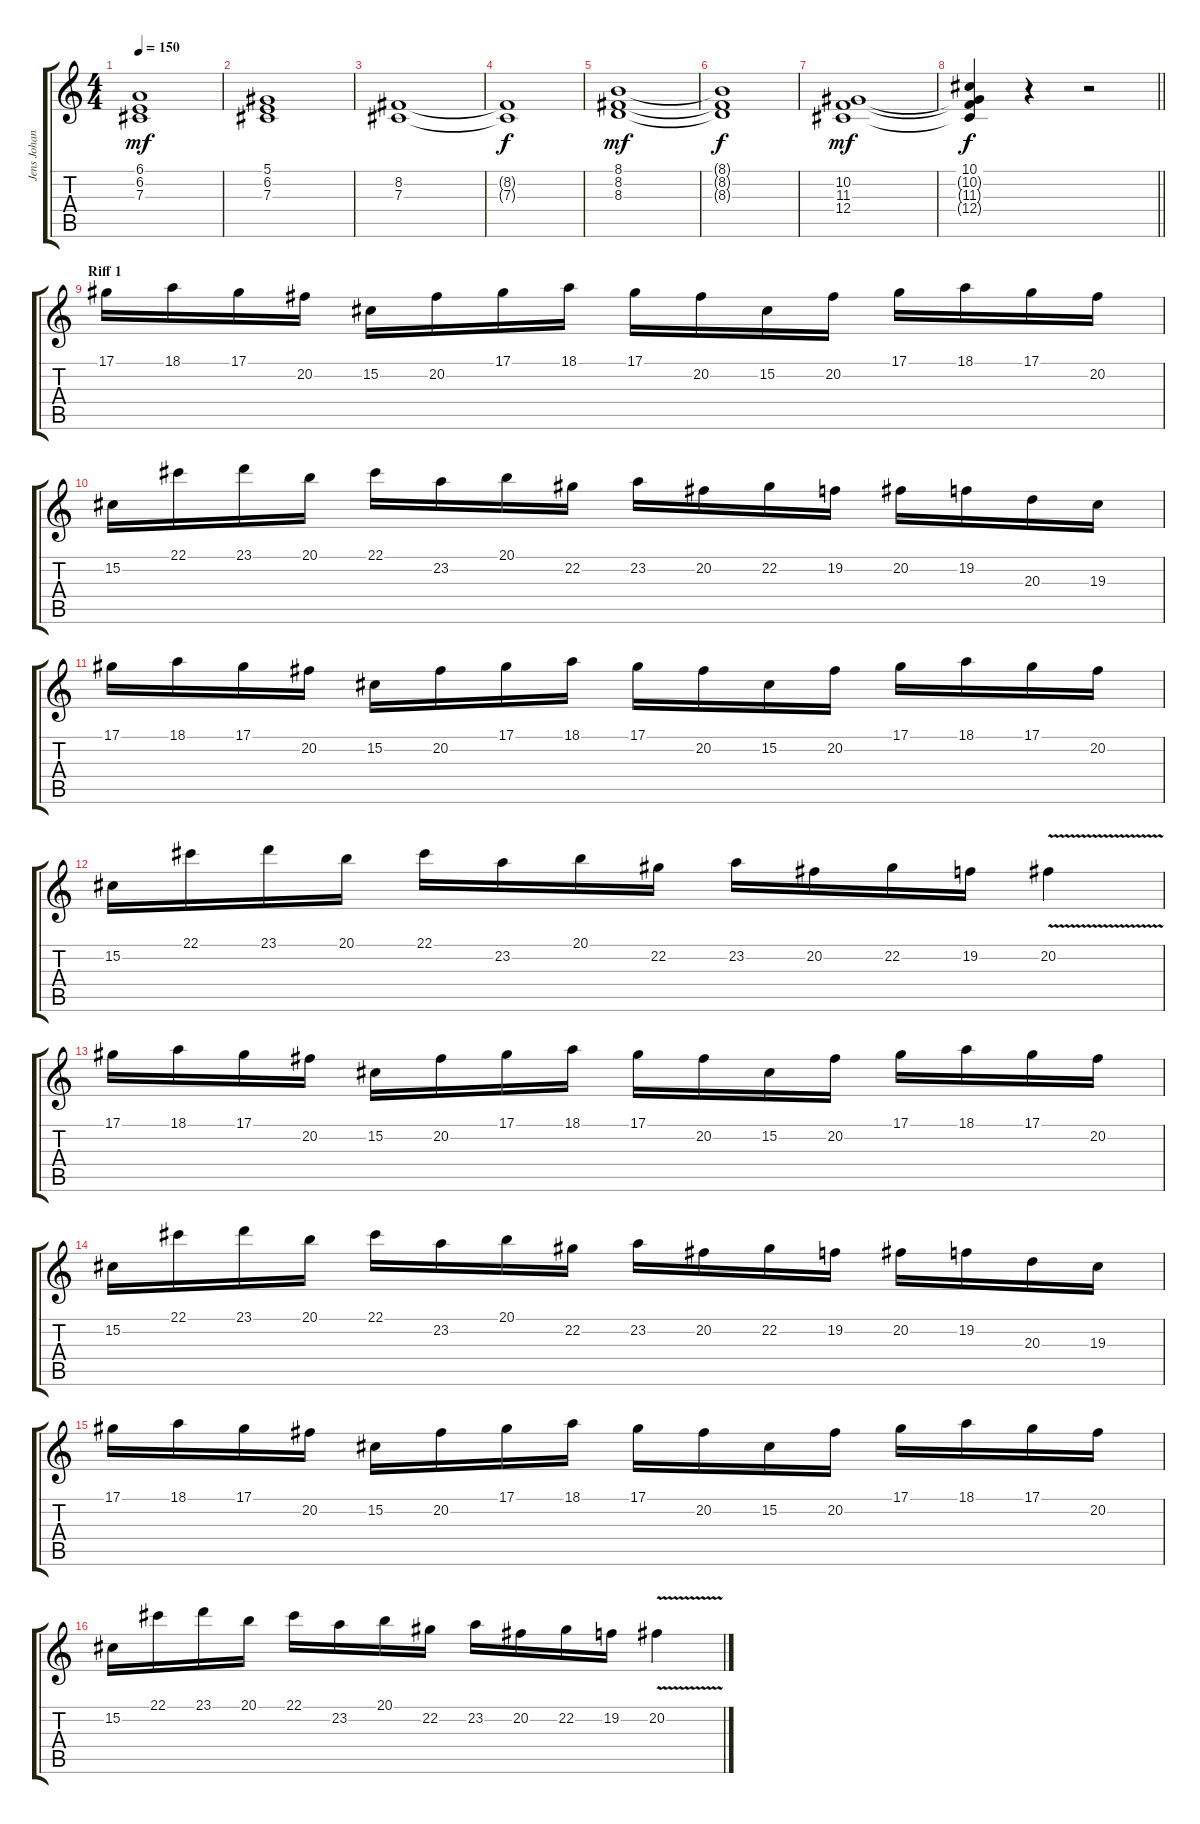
\track ("Jens Johannson" "Jens Johan") {instrument harpsichord}
\staff {score tabs}
\tuning (Eb4 Bb3 Gb3 Db3 Ab2 Eb2) {hide}
\ts (4 4)
\tempo 150
\clef g2
\ks c
(6.1 6.2 7.3).1{dy mf} |
(5.1 6.2 7.3).1 |
(8.2 7.3).1 |
(8.2{t} 7.3{t}).1{dy f} |
(8.1 8.2 8.3).1{dy mf} |
(8.1{t} 8.2{t} 8.3{t}).1{dy f} |
(10.2 11.3 12.4).1{dy mf} |
\barLineRight lightlight
(10.1 10.2{t} 11.3{t} 12.4{t}).4{dy f} r.4 r.2 |
\section ("" "Riff 1")
17.1.16{volume 16 instrument harpsichord} 18.1.16 17.1.16 20.2.16 15.2.16 20.2.16 17.1.16 18.1.16 17.1.16 20.2.16 15.2.16 20.2.16 17.1.16 18.1.16 17.1.16 20.2.16 |
15.2.16 22.1.16 23.1.16 20.1.16 22.1.16 23.2.16 20.1.16 22.2.16 23.2.16 20.2.16 22.2.16 19.2.16 20.2.16 19.2.16 20.3.16 19.3.16 |
17.1.16 18.1.16 17.1.16 20.2.16 15.2.16 20.2.16 17.1.16 18.1.16 17.1.16 20.2.16 15.2.16 20.2.16 17.1.16 18.1.16 17.1.16 20.2.16 |
15.2.16 22.1.16 23.1.16 20.1.16 22.1.16 23.2.16 20.1.16 22.2.16 23.2.16 20.2.16 22.2.16 19.2.16 20.2{v}.4 |
17.1.16 18.1.16 17.1.16 20.2.16 15.2.16 20.2.16 17.1.16 18.1.16 17.1.16 20.2.16 15.2.16 20.2.16 17.1.16 18.1.16 17.1.16 20.2.16 |
15.2.16 22.1.16 23.1.16 20.1.16 22.1.16 23.2.16 20.1.16 22.2.16 23.2.16 20.2.16 22.2.16 19.2.16 20.2.16 19.2.16 20.3.16 19.3.16 |
17.1.16 18.1.16 17.1.16 20.2.16 15.2.16 20.2.16 17.1.16 18.1.16 17.1.16 20.2.16 15.2.16 20.2.16 17.1.16 18.1.16 17.1.16 20.2.16 |
15.2.16 22.1.16 23.1.16 20.1.16 22.1.16 23.2.16 20.1.16 22.2.16 23.2.16 20.2.16 22.2.16 19.2.16 20.2{v}.4
